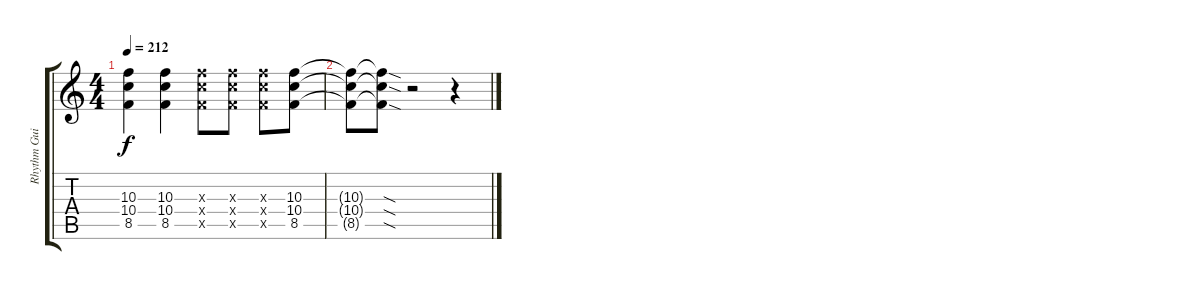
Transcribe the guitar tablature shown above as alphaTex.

\track ("Rhythm Guitar/Piano" "Rhythm Gui") {instrument distortionguitar}
\staff {score tabs}
\tuning (E4 B3 G3 D3 A2 E2) {hide}
\ts (4 4)
\tempo 212
\clef g2
\ks c
(10.3{t} 10.4{t} 8.5{t}).4{dy f} (10.3 10.4 8.5).4 (10.3{x} 10.4{x} 8.5{x}).8 (10.3{x} 10.4{x} 8.5{x}).8 (10.3{x} 10.4{x} 8.5{x}).8 (10.3 10.4 8.5).8 |
(10.3{t} 10.4{t} 8.5{t}).8 (10.3{sod t} 10.4{sod t} 8.5{sod t}).8 r.2 r.4
